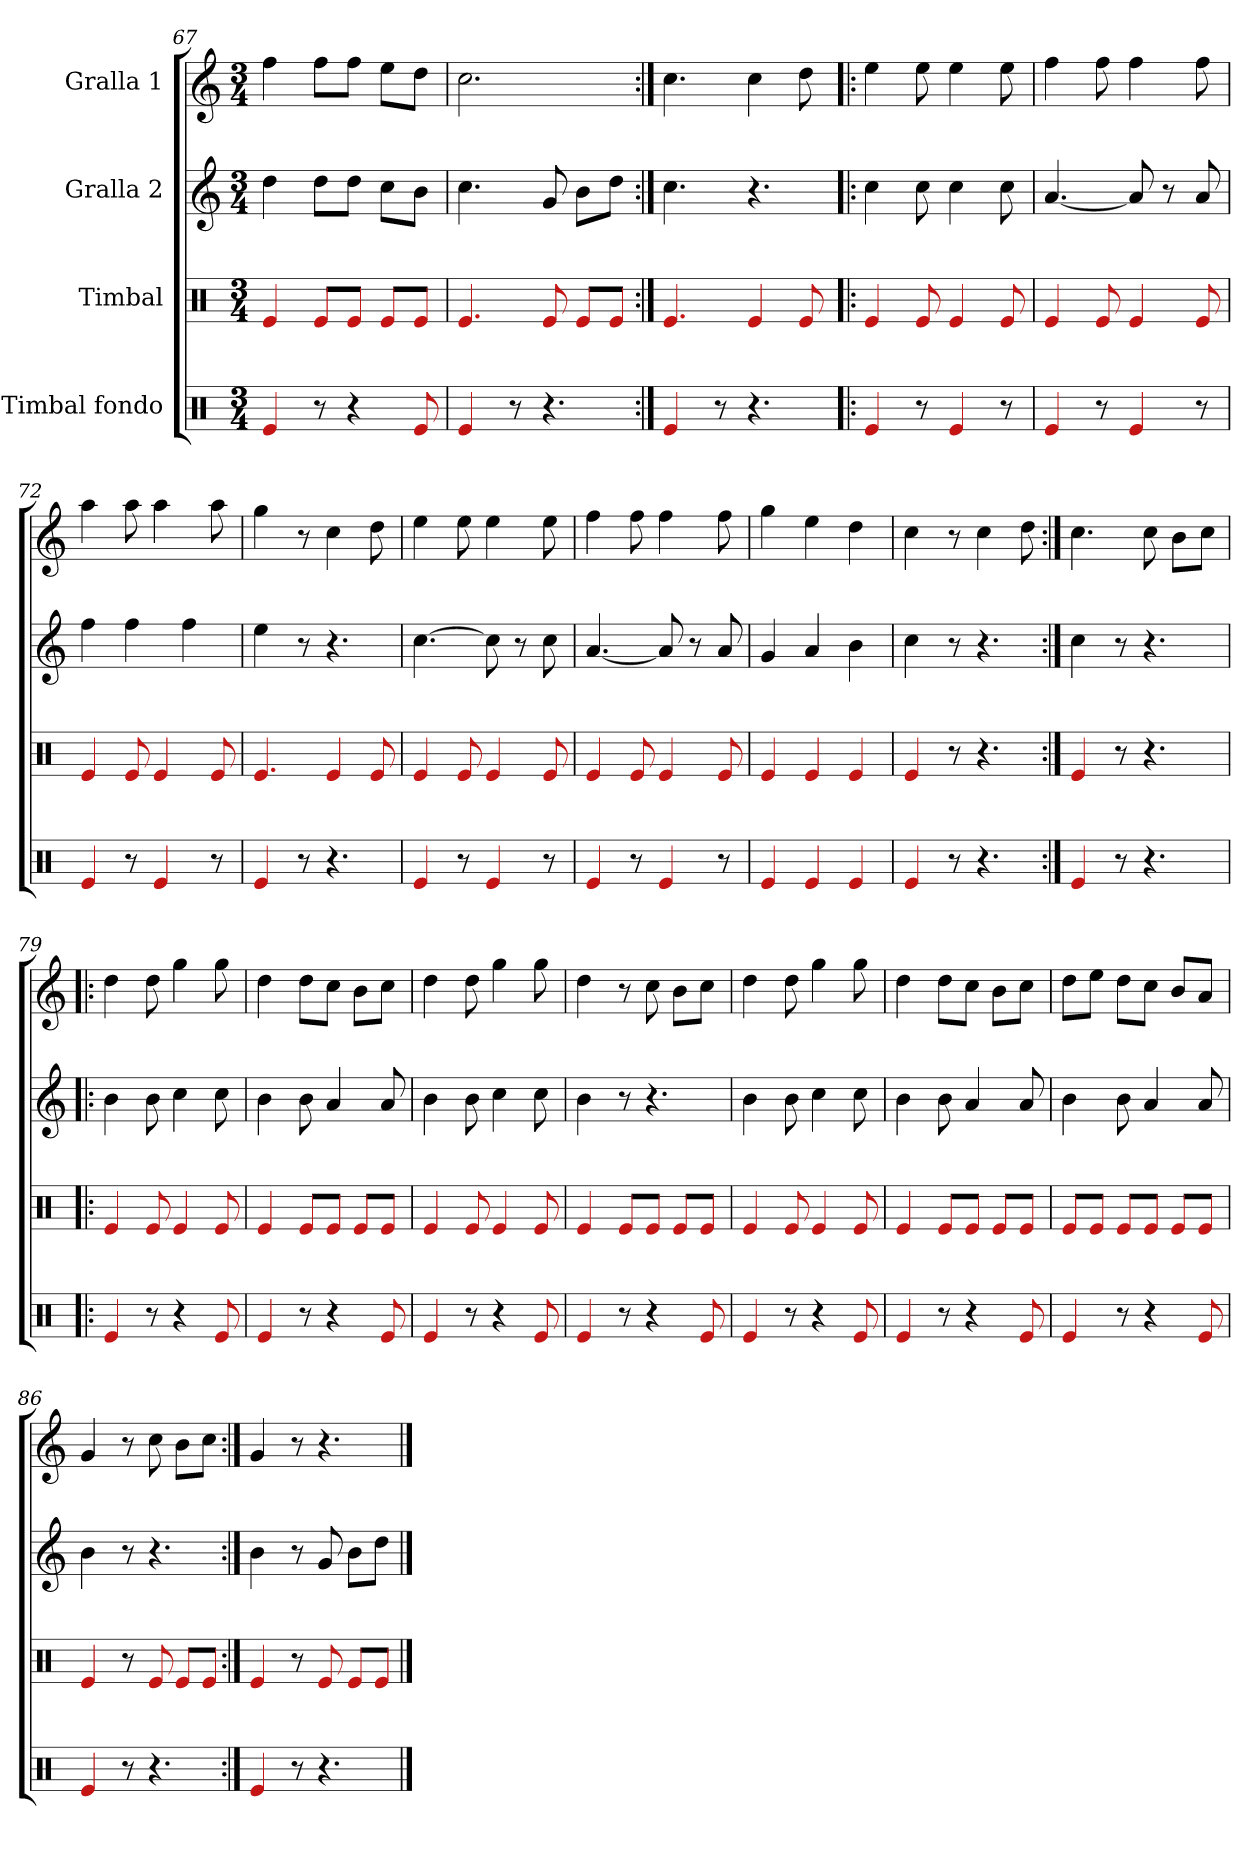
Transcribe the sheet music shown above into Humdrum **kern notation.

**kern	**kern	**kern	**kern
*part4	*part3	*part2	*part1
*staff4	*staff3	*staff2	*staff1
*I"Timbal fondo	*I"Timbal	*I"Gralla 2	*I"Gralla 1
*clefX	*clefX	*clefG2	*clefG2
*k[]	*k[]	*k[]	*k[]
*M3/4	*M3/4	*M3/4	*M3/4
=67	=67	=67	=67
4e/	4e/	4dd\	4ff\
8r	8e/L	8dd\L	8ff\L
4r	8e/J	8dd\J	8ff\J
.	8e/L	8cc\L	8ee\L
8e/	8e/J	8b\J	8dd\J
=68	=68	=68	=68
4e/	4.e/	4.cc\	2.cc\
8r	.	.	.
4.r	8e/	8g/	.
.	8e/L	8b\L	.
.	8e/J	8dd\J	.
!!LO:PB:g=z
=69:|!	=69:|!	=69:|!	=69:|!
4e/	4.e/	4.cc\	4.cc\
8r	.	.	.
4.r	4e/	4.r	4cc\
.	8e/	.	8dd\
=70!|:	=70!|:	=70!|:	=70!|:
4e/	4e/	4cc\	4ee\
8r	8e/	8cc\	8ee\
4e/	4e/	4cc\	4ee\
8r	8e/	8cc\	8ee\
=71	=71	=71	=71
4e/	4e/	[4.a/	4ff\
8r	8e/	.	8ff\
4e/	4e/	8a/]	4ff\
.	.	8r	.
8r	8e/	8a/	8ff\
=72	=72	=72	=72
4e/	4e/	4ff\	4aa\
8r	8e/	4ff\	8aa\
4e/	4e/	.	4aa\
.	.	4ff\	.
8r	8e/	.	8aa\
=73	=73	=73	=73
4e/	4.e/	4ee\	4gg\
8r	.	8r	8r
4.r	4e/	4.r	4cc\
.	8e/	.	8dd\
=74	=74	=74	=74
4e/	4e/	[4.cc\	4ee\
8r	8e/	.	8ee\
4e/	4e/	8cc\]	4ee\
.	.	8r	.
8r	8e/	8cc\	8ee\
=75	=75	=75	=75
4e/	4e/	[4.a/	4ff\
8r	8e/	.	8ff\
4e/	4e/	8a/]	4ff\
.	.	8r	.
8r	8e/	8a/	8ff\
!!LO:LB:g=z
=76	=76	=76	=76
4e/	4e/	4g/	4gg\
4e/	4e/	4a/	4ee\
4e/	4e/	4b\	4dd\
=77	=77	=77	=77
4e/	4e/	4cc\	4cc\
8r	8r	8r	8r
4.r	4.r	4.r	4cc\
.	.	.	8dd\
=78:|!	=78:|!	=78:|!	=78:|!
4e/	4e/	4cc\	4.cc\
8r	8r	8r	.
4.r	4.r	4.r	8cc\
.	.	.	8b\L
.	.	.	8cc\J
=79!|:	=79!|:	=79!|:	=79!|:
4e/	4e/	4b\	4dd\
8r	8e/	8b\	8dd\
4r	4e/	4cc\	4gg\
8e/	8e/	8cc\	8gg\
=80	=80	=80	=80
4e/	4e/	4b\	4dd\
8r	8e/L	8b\	8dd\L
4r	8e/J	4a/	8cc\J
.	8e/L	.	8b\L
8e/	8e/J	8a/	8cc\J
=81	=81	=81	=81
4e/	4e/	4b\	4dd\
8r	8e/	8b\	8dd\
4r	4e/	4cc\	4gg\
8e/	8e/	8cc\	8gg\
=82	=82	=82	=82
4e/	4e/	4b\	4dd\
8r	8e/L	8r	8r
4r	8e/J	4.r	8cc\
.	8e/L	.	8b\L
8e/	8e/J	.	8cc\J
=83	=83	=83	=83
4e/	4e/	4b\	4dd\
8r	8e/	8b\	8dd\
4r	4e/	4cc\	4gg\
8e/	8e/	8cc\	8gg\
!!LO:LB:g=z
=84	=84	=84	=84
4e/	4e/	4b\	4dd\
8r	8e/L	8b\	8dd\L
4r	8e/J	4a/	8cc\J
.	8e/L	.	8b\L
8e/	8e/J	8a/	8cc\J
=85	=85	=85	=85
4e/	8e/L	4b\	8dd\L
.	8e/J	.	8ee\J
8r	8e/L	8b\	8dd\L
4r	8e/J	4a/	8cc\J
.	8e/L	.	8b/L
8e/	8e/J	8a/	8a/J
=86	=86	=86	=86
4e/	4e/	4b\	4g/
8r	8r	8r	8r
4.r	8e/	4.r	8cc\
.	8e/L	.	8b\L
.	8e/J	.	8cc\J
=87:|!	=87:|!	=87:|!	=87:|!
4e/	4e/	4b\	4g/
8r	8r	8r	8r
4.r	8e/	8g/	4.r
.	8e/L	8b\L	.
.	8e/J	8dd\J	.
==	==	==	==
*-	*-	*-	*-
